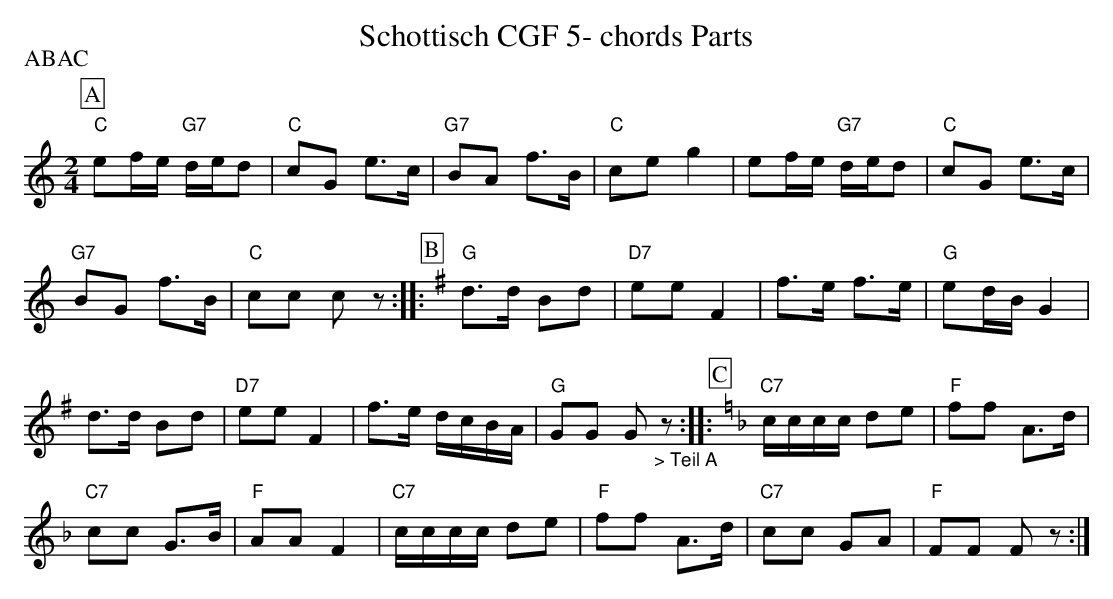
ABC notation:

X:1
T:Schottisch CGF 5- chords Parts
P:ABAC
M:2/4
L:1/16
K:Cmaj%%MIDI gchordon
[P:A] "C"e2fe "G7"ded2 | "C"c2G2 e3c | "G7"B2A2 f3B | "C"c2e2g4 | e2fe "G7"ded2 | "C"c2G2 e3c |
"G7"B2G2 f3B | "C"c2c2 c2z2 :: [P:B] [K:Gmaj] "G"d3d B2d2 | "D7"e2e2F4 | f3e f3e | "G"e2dBG4 |
d3d B2d2 | "D7"e2e2F4 | f3e dcBA | "G"G2G2 G2"_> Teil A"z2 :: [P:C] [K:Fmaj] "C7"cccc d2e2 | "F"f2f2 A3d |
"C7"c2c2 G3B | "F"A2A2F4 | "C7"cccc d2e2 | "F"f2f2 A3d | "C7"c2c2 G2A2 | "F"F2F2 F2z2 :|
